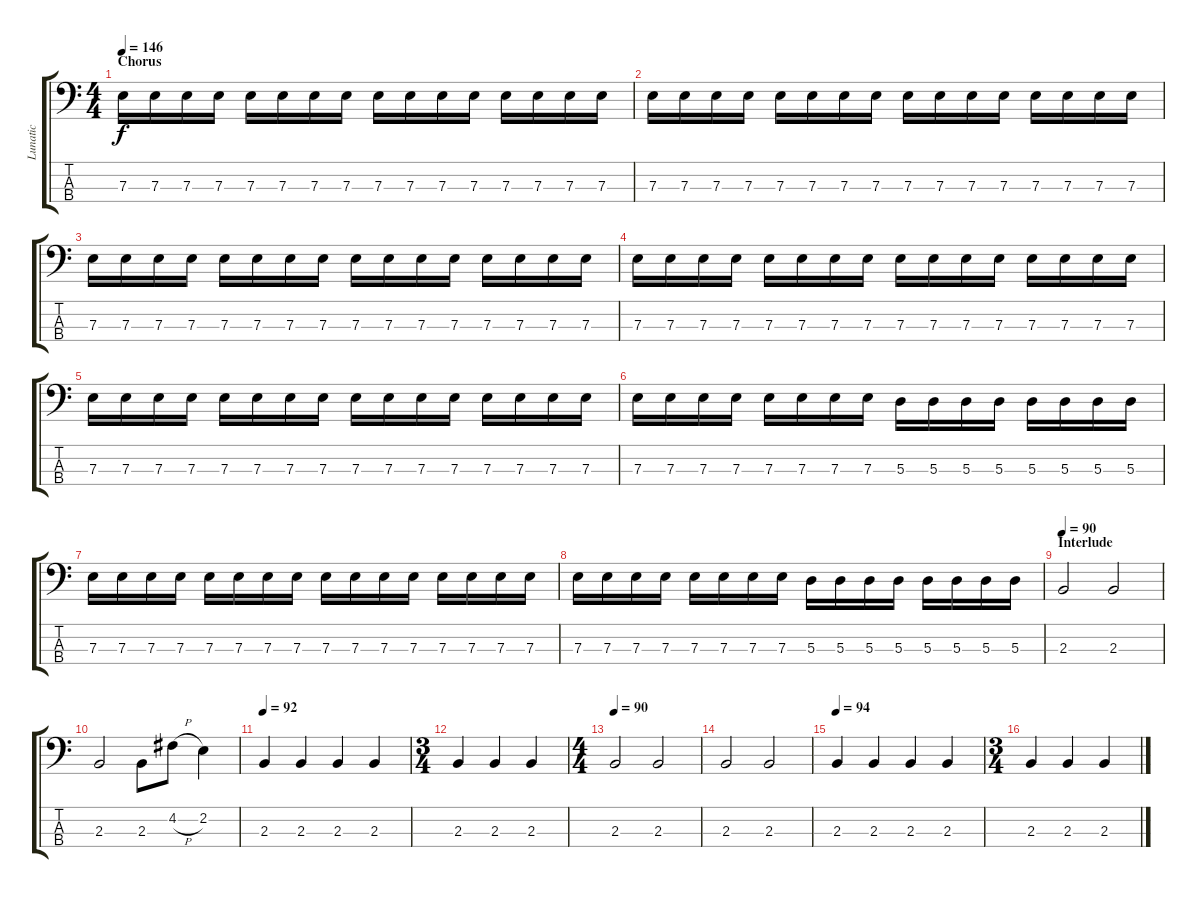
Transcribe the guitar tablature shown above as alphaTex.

\track ("Lunatic" "Lunatic") {instrument electricbasspick}
\staff {score tabs}
\tuning (G2 D2 A1 E1) {hide}
\ts (4 4)
\section ("" "Chorus")
\tempo 146
\clef f4
\ks c
7.3.16{dy f} 7.3.16 7.3.16 7.3.16 7.3.16 7.3.16 7.3.16 7.3.16 7.3.16 7.3.16 7.3.16 7.3.16 7.3.16 7.3.16 7.3.16 7.3.16 |
7.3.16 7.3.16 7.3.16 7.3.16 7.3.16 7.3.16 7.3.16 7.3.16 7.3.16 7.3.16 7.3.16 7.3.16 7.3.16 7.3.16 7.3.16 7.3.16 |
7.3.16 7.3.16 7.3.16 7.3.16 7.3.16 7.3.16 7.3.16 7.3.16 7.3.16 7.3.16 7.3.16 7.3.16 7.3.16 7.3.16 7.3.16 7.3.16 |
7.3.16 7.3.16 7.3.16 7.3.16 7.3.16 7.3.16 7.3.16 7.3.16 7.3.16 7.3.16 7.3.16 7.3.16 7.3.16 7.3.16 7.3.16 7.3.16 |
7.3.16 7.3.16 7.3.16 7.3.16 7.3.16 7.3.16 7.3.16 7.3.16 7.3.16 7.3.16 7.3.16 7.3.16 7.3.16 7.3.16 7.3.16 7.3.16 |
7.3.16 7.3.16 7.3.16 7.3.16 7.3.16 7.3.16 7.3.16 7.3.16 5.3.16 5.3.16 5.3.16 5.3.16 5.3.16 5.3.16 5.3.16 5.3.16 |
7.3.16 7.3.16 7.3.16 7.3.16 7.3.16 7.3.16 7.3.16 7.3.16 7.3.16 7.3.16 7.3.16 7.3.16 7.3.16 7.3.16 7.3.16 7.3.16 |
7.3.16 7.3.16 7.3.16 7.3.16 7.3.16 7.3.16 7.3.16 7.3.16 5.3.16 5.3.16 5.3.16 5.3.16 5.3.16 5.3.16 5.3.16 5.3.16 |
\section ("" "Interlude")
\tempo 90
2.3.2 2.3.2 |
2.3.2 2.3.8 4.2{h}.8 2.2.4 |
\tempo 92
2.3.4 2.3.4 2.3.4 2.3.4 |
\ts (3 4)
2.3.4 2.3.4 2.3.4 |
\ts (4 4)
\tempo 90
2.3.2 2.3.2 |
2.3.2 2.3.2 |
\tempo 94
2.3.4 2.3.4 2.3.4 2.3.4 |
\ts (3 4)
2.3.4 2.3.4 2.3.4
